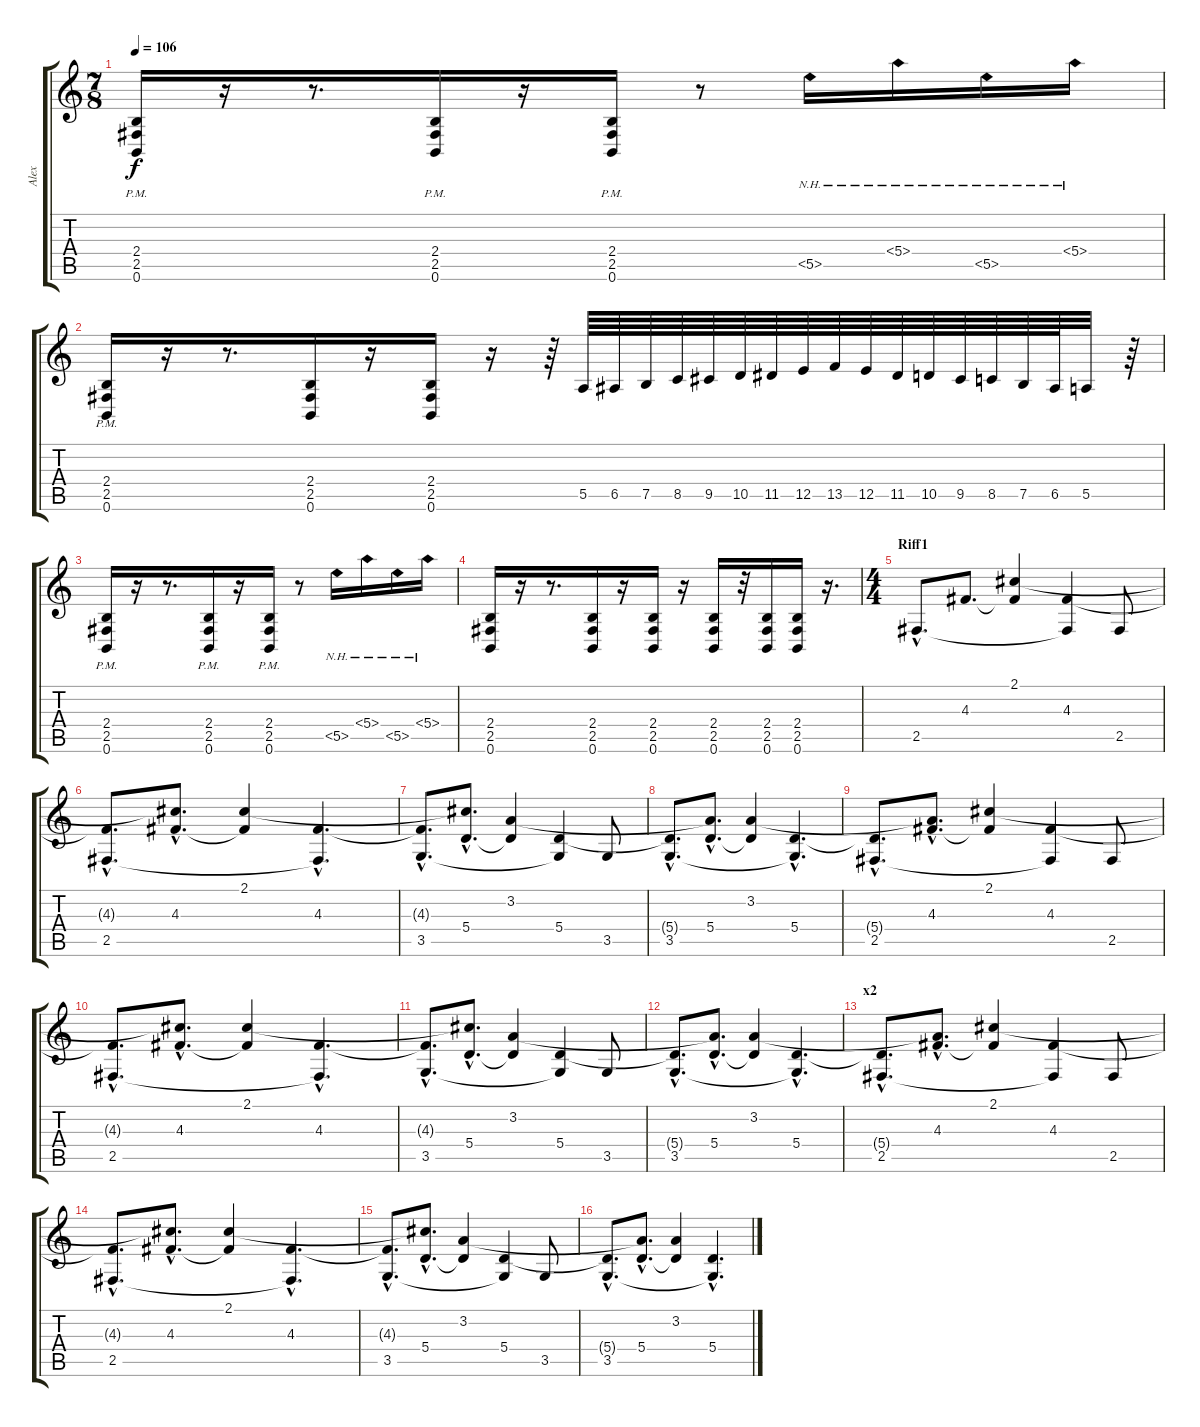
\track ("Alex" "Alex") {instrument electricguitarjazz}
\staff {score tabs}
\tuning (B3 Gb3 D3 A2 E2 B1) {hide}
\ts (7 8)
\tempo 106
\clef g2
\ks c
(2.4 2.5{pm} 0.6).16{dy f} r.16 r.8{d} (2.4 2.5 0.6{pm}).16 r.16 (2.4 2.5{pm} 0.6).16 r.8 5.5{nh}.16 5.4{nh}.16 5.5{nh}.16 5.4{nh}.16 |
(2.4 2.5{pm} 0.6).16 r.16 r.8{d} (2.4 2.5 0.6).16 r.16 (2.4 2.5 0.6).16 r.16 r.64 5.5.64 6.5.64 7.5.64 8.5.64 9.5.64 10.5.64 11.5.64 12.5.64 13.5.64 12.5.64 11.5.64 10.5.64 9.5.64 8.5.64 7.5.64 6.5.64 5.5.32 r.64 |
(2.4 2.5{pm} 0.6).16 r.16 r.8{d} (2.4 2.5 0.6{pm}).16 r.16 (2.4 2.5{pm} 0.6).16 r.8 5.5{nh}.16 5.4{nh}.16 5.5{nh}.16 5.4{nh}.16 |
(2.4 2.5 0.6).16 r.16 r.8{d} (2.4 2.5 0.6).16 r.16 (2.4 2.5 0.6).16 r.16 (2.4 2.5 0.6).16 r.32 (2.4 2.5 0.6).16 (2.4 2.5 0.6).16 r.16{d} |
\ts (4 4)
\section ("" "Riff1")
2.5{hac}.8{d instrument electricguitarjazz} 4.3.8{d} (2.1 4.3{t}).4 (4.3 2.5{t}).4 2.5.8 |
(4.3{hac t} 2.5{hac}).8{d} (2.1{hac t} 4.3{hac}).8{d} (2.1 4.3{t}).4 (4.3{hac} 2.5{hac t}).4{d} |
(4.3{hac t} 3.5{hac}).8{d} (2.1{hac t} 5.4{hac}).8{d} (3.2 5.4{t}).4 (5.4 3.5{t}).4 3.5.8 |
(5.4{hac t} 3.5{hac}).8{d} (3.2{hac t} 5.4{hac}).8{d} (3.2 5.4{t}).4 (5.4{hac} 3.5{hac t}).4{d} |
(5.4{hac t} 2.5{hac}).8{d} (3.2{hac t} 4.3).8{d} (2.1 4.3{t}).4 (4.3 2.5{t}).4 2.5.8 |
(4.3{hac t} 2.5{hac}).8{d} (2.1{hac t} 4.3{hac}).8{d} (2.1 4.3{t}).4 (4.3{hac} 2.5{hac t}).4{d} |
(4.3{hac t} 3.5{hac}).8{d} (2.1{hac t} 5.4{hac}).8{d} (3.2 5.4{t}).4 (5.4 3.5{t}).4 3.5.8 |
(5.4{hac t} 3.5{hac}).8{d} (3.2{hac t} 5.4{hac}).8{d} (3.2 5.4{t}).4 (5.4{hac} 3.5{hac t}).4{d} |
\section ("" "x2")
(5.4{hac t} 2.5{hac}).8{d} (3.2{hac t} 4.3).8{d} (2.1 4.3{t}).4 (4.3 2.5{t}).4 2.5.8 |
(4.3{hac t} 2.5{hac}).8{d} (2.1{hac t} 4.3{hac}).8{d} (2.1 4.3{t}).4 (4.3{hac} 2.5{hac t}).4{d} |
(4.3{hac t} 3.5{hac}).8{d} (2.1{hac t} 5.4{hac}).8{d} (3.2 5.4{t}).4 (5.4 3.5{t}).4 3.5.8 |
(5.4{hac t} 3.5{hac}).8{d} (3.2{hac t} 5.4{hac}).8{d} (3.2 5.4{t}).4 (5.4{hac} 3.5{hac t}).4{d}
